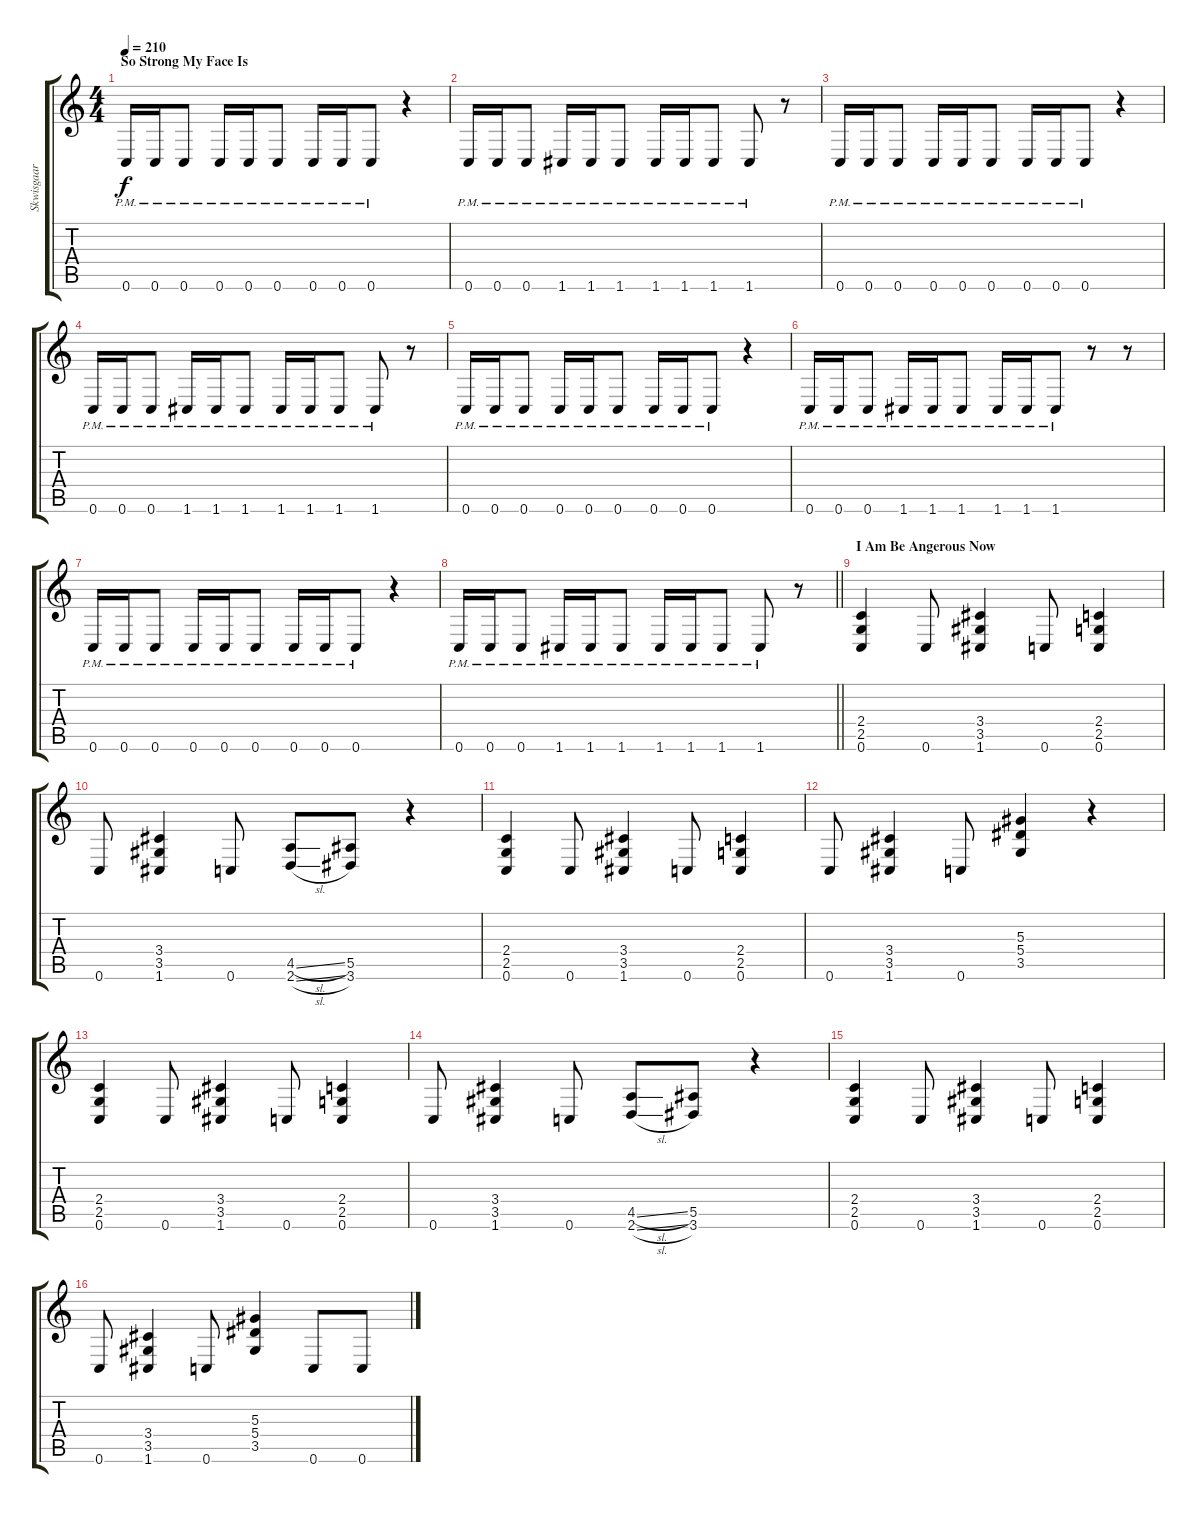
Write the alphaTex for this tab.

\track ("Skwisgaar Skiwgelf (Lead Guitar)" "Skwisgaar ") {instrument distortionguitar}
\staff {score tabs}
\tuning (C4 G3 Eb3 Bb2 F2 C2) {hide}
\ts (4 4)
\section ("" "So Strong My Face Is")
\tempo 210
\clef g2
\ks c
0.6{pm}.16{dy f} 0.6{pm}.16 0.6{pm}.8 0.6{pm}.16 0.6{pm}.16 0.6{pm}.8 0.6{pm}.16 0.6{pm}.16 0.6{pm}.8 r.4 |
0.6{pm}.16 0.6{pm}.16 0.6{pm}.8 1.6{pm}.16 1.6{pm}.16 1.6{pm}.8 1.6{pm}.16 1.6{pm}.16 1.6{pm}.8 1.6{pm}.8 r.8 |
0.6{pm}.16 0.6{pm}.16 0.6{pm}.8 0.6{pm}.16 0.6{pm}.16 0.6{pm}.8 0.6{pm}.16 0.6{pm}.16 0.6{pm}.8 r.4 |
0.6{pm}.16 0.6{pm}.16 0.6{pm}.8 1.6{pm}.16 1.6{pm}.16 1.6{pm}.8 1.6{pm}.16 1.6{pm}.16 1.6{pm}.8 1.6{pm}.8 r.8 |
0.6{pm}.16 0.6{pm}.16 0.6{pm}.8 0.6{pm}.16 0.6{pm}.16 0.6{pm}.8 0.6{pm}.16 0.6{pm}.16 0.6{pm}.8 r.4 |
0.6{pm}.16 0.6{pm}.16 0.6{pm}.8 1.6{pm}.16 1.6{pm}.16 1.6{pm}.8 1.6{pm}.16 1.6{pm}.16 1.6{pm}.8 r.8 r.8 |
0.6{pm}.16 0.6{pm}.16 0.6{pm}.8 0.6{pm}.16 0.6{pm}.16 0.6{pm}.8 0.6{pm}.16 0.6{pm}.16 0.6{pm}.8 r.4 |
\barLineRight lightlight
0.6{pm}.16 0.6{pm}.16 0.6{pm}.8 1.6{pm}.16 1.6{pm}.16 1.6{pm}.8 1.6{pm}.16 1.6{pm}.16 1.6{pm}.8 1.6{pm}.8 r.8 |
\section ("" "I Am Be Angerous Now")
(2.4 2.5 0.6).4 0.6.8 (3.4 3.5 1.6).4 0.6.8 (2.4 2.5 0.6).4 |
0.6.8 (3.4 3.5 1.6).4 0.6.8 (4.5{sl} 2.6{sl}).8 (5.5 3.6).8 r.4 |
(2.4 2.5 0.6).4 0.6.8 (3.4 3.5 1.6).4 0.6.8 (2.4 2.5 0.6).4 |
0.6.8 (3.4 3.5 1.6).4 0.6.8 (5.3 5.4 3.5).4 r.4 |
(2.4 2.5 0.6).4 0.6.8 (3.4 3.5 1.6).4 0.6.8 (2.4 2.5 0.6).4 |
0.6.8 (3.4 3.5 1.6).4 0.6.8 (4.5{sl} 2.6{sl}).8 (5.5 3.6).8 r.4 |
(2.4 2.5 0.6).4 0.6.8 (3.4 3.5 1.6).4 0.6.8 (2.4 2.5 0.6).4 |
0.6.8 (3.4 3.5 1.6).4 0.6.8 (5.3 5.4 3.5).4 0.6.8 0.6.8
